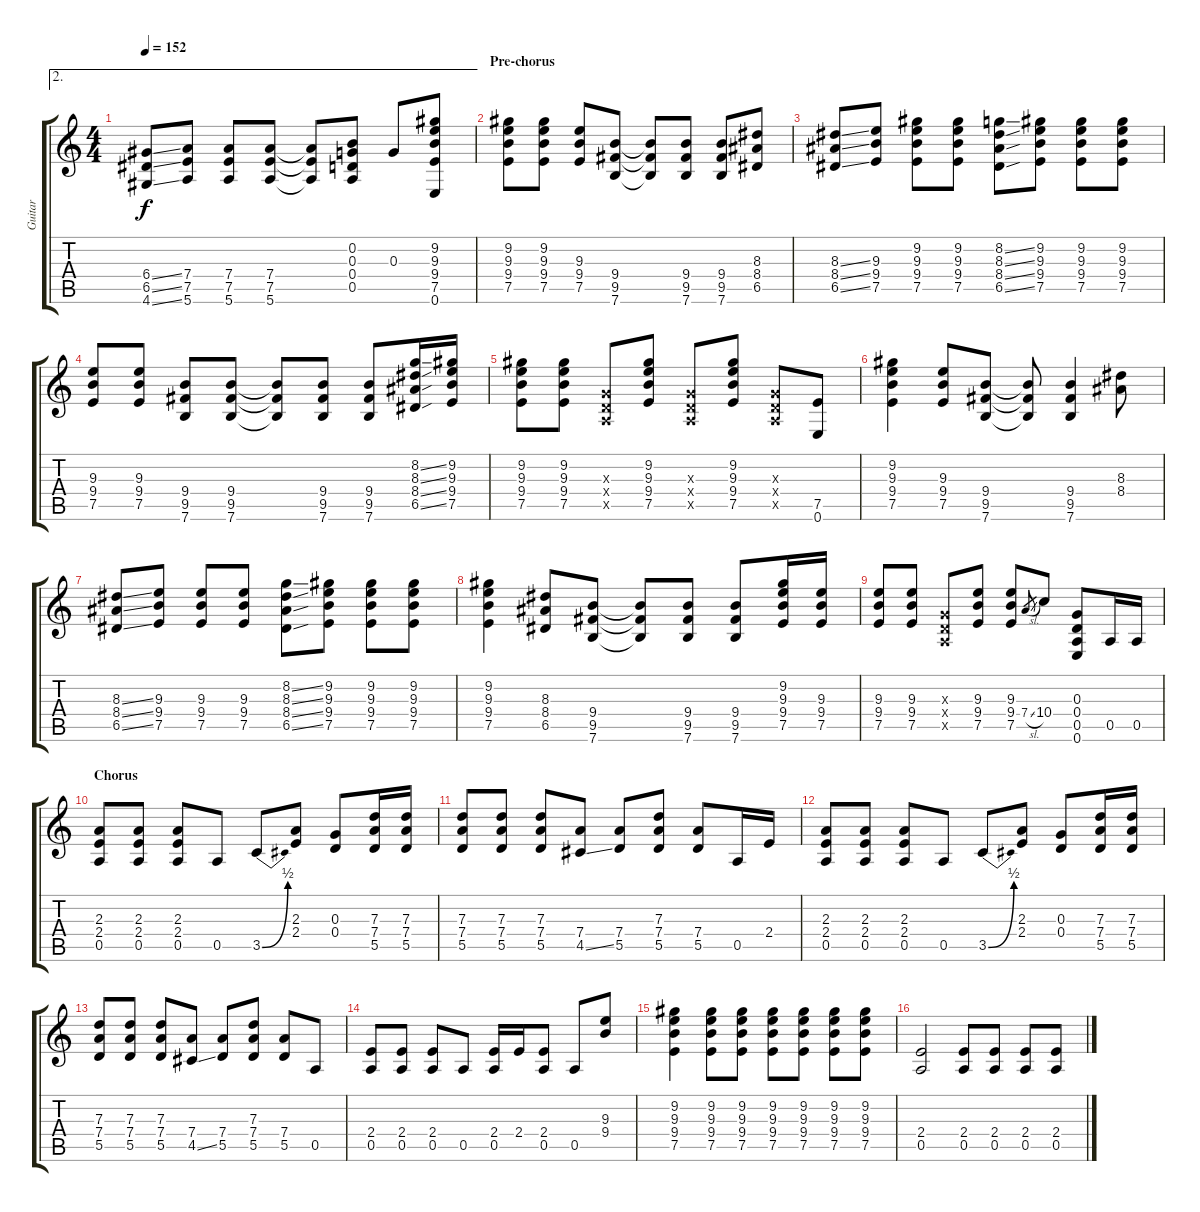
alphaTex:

\track ("Guitar" "Guitar") {instrument distortionguitar}
\staff {score tabs}
\tuning (E4 B3 G3 D3 A2 E2) {hide}
\ae 2
\ts (4 4)
\tempo 152
\clef g2
\ks c
(6.4{ss} 6.5{ss} 4.6{ss}).8{dy f} (7.4 7.5 5.6).8 (7.4 7.5 5.6).8 (7.4 7.5 5.6).8 (7.4{t} 7.5{t} 5.6{t}).8 (0.2 0.3 0.4 0.5).8 0.3.8 (9.2 9.3 9.4 7.5 0.6).8 |
\section ("" "Pre-chorus")
(9.2 9.3 9.4 7.5).8 (9.2 9.3 9.4 7.5).8 (9.3 9.4 7.5).8 (9.4 9.5 7.6).8 (9.4{t} 9.5{t} 7.6{t}).8 (9.4 9.5 7.6).8 (9.4 9.5 7.6).8 (8.3 8.4 6.5).8 |
(8.3{ss} 8.4{ss} 6.5{ss}).8 (9.3 9.4 7.5).8 (9.2 9.3 9.4 7.5).8 (9.2 9.3 9.4 7.5).8 (8.2{ss} 8.3{ss} 8.4{ss} 6.5{ss}).8 (9.2 9.3 9.4 7.5).8 (9.2 9.3 9.4 7.5).8 (9.2 9.3 9.4 7.5).8 |
(9.3 9.4 7.5).8 (9.3 9.4 7.5).8 (9.4 9.5 7.6).8 (9.4 9.5 7.6).8 (9.4{t} 9.5{t} 7.6{t}).8 (9.4 9.5 7.6).8 (9.4 9.5 7.6).8 (8.2{ss} 8.3{ss} 8.4{ss} 6.5{ss}).16 (9.2 9.3 9.4 7.5).16 |
(9.2 9.3 9.4 7.5).8 (9.2 9.3 9.4 7.5).8 (0.3{x} 0.4{x} 0.5{x}).8 (9.2 9.3 9.4 7.5).8 (0.3{x} 0.4{x} 0.5{x}).8 (9.2 9.3 9.4 7.5).8 (0.3{x} 0.4{x} 0.5{x}).8 (7.5 0.6).8 |
(9.2 9.3 9.4 7.5).4 (9.3 9.4 7.5).8 (9.4 9.5 7.6).8 (9.4{t} 9.5{t} 7.6{t}).8 (9.4 9.5 7.6).4 (8.3 8.4).8 |
(8.3{ss} 8.4{ss} 6.5{ss}).8 (9.3 9.4 7.5).8 (9.3 9.4 7.5).8 (9.3 9.4 7.5).8 (8.2{ss} 8.3{ss} 8.4{ss} 6.5{ss}).8 (9.2 9.3 9.4 7.5).8 (9.2 9.3 9.4 7.5).8 (9.2 9.3 9.4 7.5).8 |
(9.2 9.3 9.4 7.5).4 (8.3 8.4 6.5).8 (9.4 9.5 7.6).8 (9.4{t} 9.5{t} 7.6{t}).8 (9.4 9.5 7.6).8 (9.4 9.5 7.6).8 (9.2 9.3 9.4 7.5).16 (9.3 9.4 7.5).16 |
(9.3 9.4 7.5).8 (9.3 9.4 7.5).8 (0.3{x} 0.4{x} 0.5{x}).8 (9.3 9.4 7.5).8 (9.3 9.4 7.5).8 7.4{sl}.8{gr} 10.4.8 (0.3 0.4 0.5 0.6).8 0.5.16 0.5.16 |
\section ("" "Chorus")
(2.3 2.4 0.5).8 (2.3 2.4 0.5).8 (2.3 2.4 0.5).8 0.5.8 3.5{be (bend 0 0 60 2)}.8 (2.3 2.4).8 (0.3 0.4).8 (7.3 7.4 5.5).16 (7.3 7.4 5.5).16 |
(7.3 7.4 5.5).8 (7.3 7.4 5.5).8 (7.3 7.4 5.5).8 (7.4 4.5{ss}).8 (7.4 5.5).8 (7.3 7.4 5.5).8 (7.4 5.5).8 0.5.16 2.4.16 |
(2.3 2.4 0.5).8 (2.3 2.4 0.5).8 (2.3 2.4 0.5).8 0.5.8 3.5{be (bend 0 0 60 2)}.8 (2.3 2.4).8 (0.3 0.4).8 (7.3 7.4 5.5).16 (7.3 7.4 5.5).16 |
(7.3 7.4 5.5).8 (7.3 7.4 5.5).8 (7.3 7.4 5.5).8 (7.4 4.5{ss}).8 (7.4 5.5).8 (7.3 7.4 5.5).8 (7.4 5.5).8 0.5.8 |
(2.4 0.5).8 (2.4 0.5).8 (2.4 0.5).8 0.5.8 (2.4 0.5).16 2.4.16 (2.4 0.5).8 0.5.8 (9.3 9.4).8 |
(9.2 9.3 9.4 7.5).4 (9.2 9.3 9.4 7.5).8 (9.2 9.3 9.4 7.5).8 (9.2 9.3 9.4 7.5).8 (9.2 9.3 9.4 7.5).8 (9.2 9.3 9.4 7.5).8 (9.2 9.3 9.4 7.5).8 |
(2.4 0.5).2 (2.4 0.5).8 (2.4 0.5).8 (2.4 0.5).8 (2.4 0.5).8
